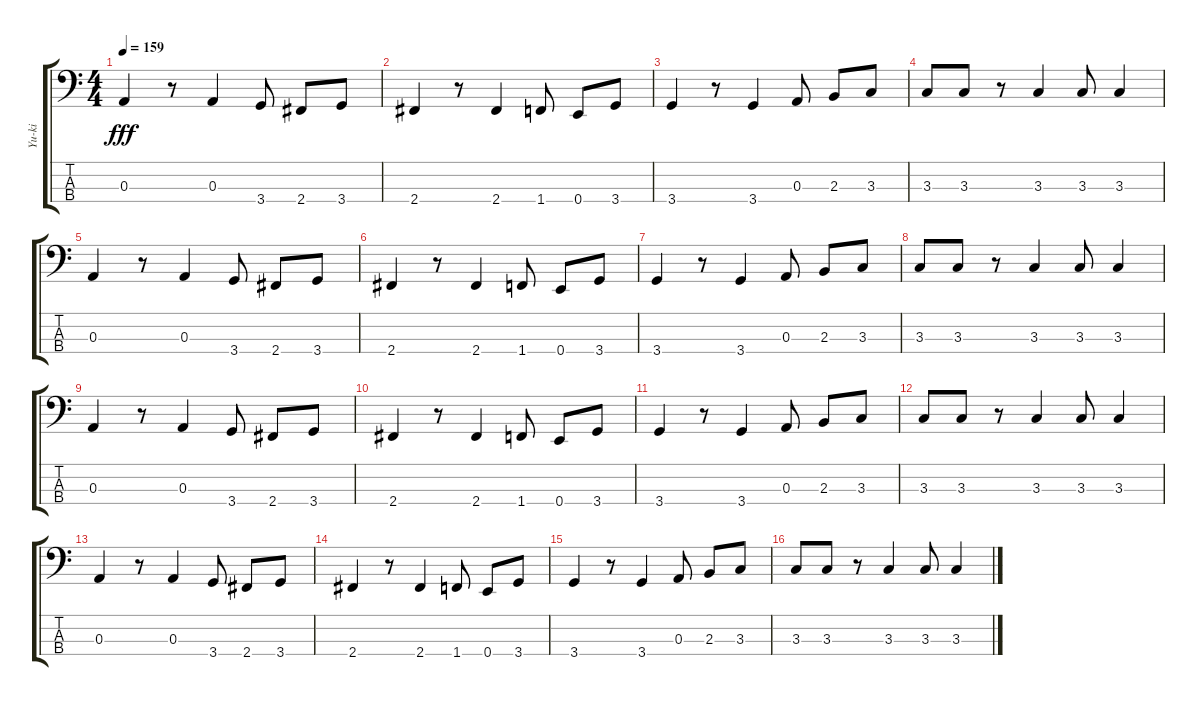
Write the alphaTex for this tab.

\track ("Yu-ki" "Yu-ki") {instrument electricbassfinger}
\staff {score tabs}
\tuning (G2 D2 A1 E1) {hide}
\ts (4 4)
\tempo 159
\clef f4
\ks c
0.3.4{dy fff} r.8 0.3.4 3.4.8 2.4.8 3.4.8 |
2.4.4 r.8 2.4.4 1.4.8 0.4.8 3.4.8 |
3.4.4 r.8 3.4.4 0.3.8 2.3.8 3.3.8 |
3.3.8 3.3.8 r.8 3.3.4 3.3.8 3.3.4 |
0.3.4 r.8 0.3.4 3.4.8 2.4.8 3.4.8 |
2.4.4 r.8 2.4.4 1.4.8 0.4.8 3.4.8 |
3.4.4 r.8 3.4.4 0.3.8 2.3.8 3.3.8 |
3.3.8 3.3.8 r.8 3.3.4 3.3.8 3.3.4 |
0.3.4 r.8 0.3.4 3.4.8 2.4.8 3.4.8 |
2.4.4 r.8 2.4.4 1.4.8 0.4.8 3.4.8 |
3.4.4 r.8 3.4.4 0.3.8 2.3.8 3.3.8 |
3.3.8 3.3.8 r.8 3.3.4 3.3.8 3.3.4 |
0.3.4 r.8 0.3.4 3.4.8 2.4.8 3.4.8 |
2.4.4 r.8 2.4.4 1.4.8 0.4.8 3.4.8 |
3.4.4 r.8 3.4.4 0.3.8 2.3.8 3.3.8 |
3.3.8 3.3.8 r.8 3.3.4 3.3.8 3.3.4
